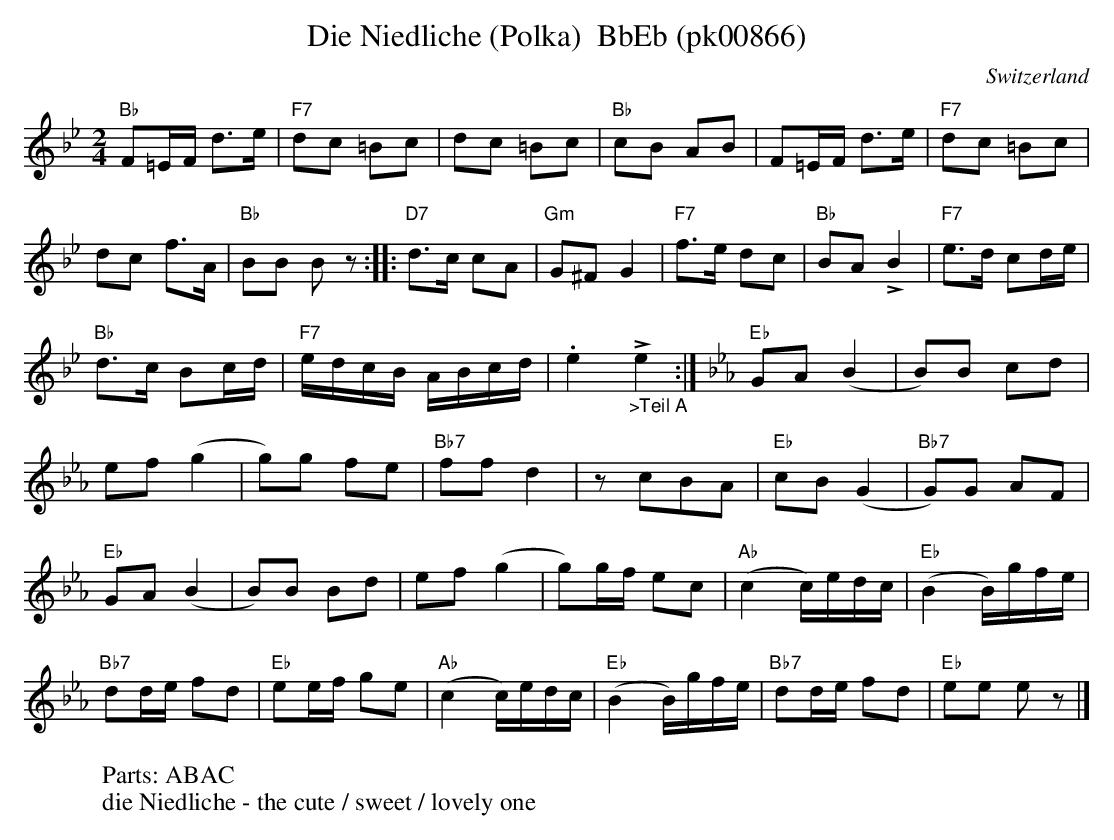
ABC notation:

X:1
T: Die Niedliche (Polka)  BbEb (pk00866)
O:Switzerland
M:2/4
L:1/8
K:Bb %%MIDI gchordon
"Bb"F=E/F/ d>e | "F7"dc =Bc | dc =Bc | "Bb"cB AB | F=E/F/ d>e | "F7"dc =Bc |
dc f>A | "Bb"BB Bz :: "D7"d>c cA | "Gm"G^FG2 | "F7"f>e dc | "Bb"BA !>!B2 | "F7"e>d cd/e/ |
"Bb"d>c Bc/d/ | "F7"e/d/c/B/ A/B/c/d/ | .e2"_>Teil A"!>!e2 :| [K:Eb] "Eb"GA(B2 | B)B cd |
ef(g2 | g)g fe | "Bb7"ffd2 | zcBA | "Eb"cB(G2 | "Bb7"G)G AF |
"Eb"GA(B2 | B)B Bd | ef(g2 | g)g/f/ ec | ("Ab"c2 c/)e/d/c/ | ("Eb"B2B/)g/f/e/ |
"Bb7"dd/e/ fd | "Eb"ee/f/ ge | ("Ab"c2 c/)e/d/c/ | ("Eb"B2 B/)g/f/e/ | "Bb7"dd/e/ fd | "Eb"ee ez |]
W: Parts: ABAC
W:die Niedliche - the cute / sweet / lovely one
